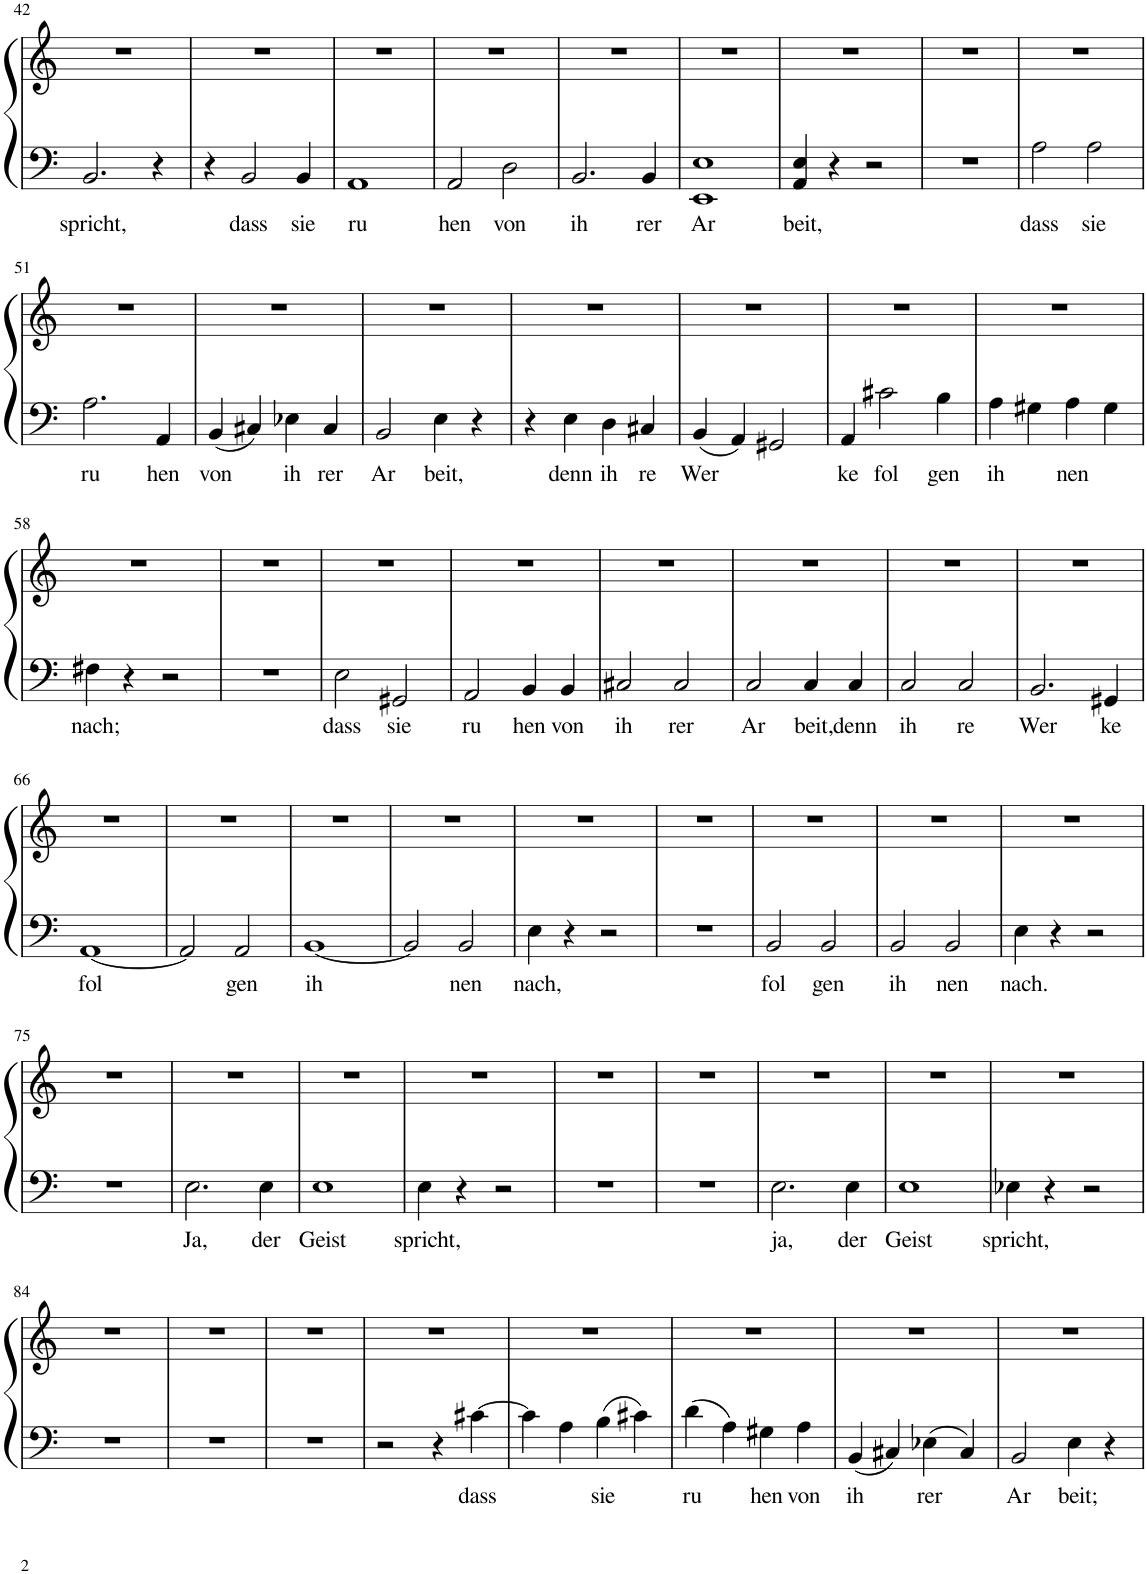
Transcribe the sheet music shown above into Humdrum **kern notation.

**kern	**text	**kern
*part1	*part1	*part1
*staff2	*staff2	*staff1
*I"Piano	*	*
*I'Pno.	*	*
!!LO:PB:g=z
*clefF4	*	*clefG2
*k[]	*	*k[]
*M4/4	*	*M4/4
=42	=42	=42
!	!LO:LY:b	!
2.BB/	spricht,	1r
4r	.	.
=43	=43	=43
4r	.	1r
!	!LO:LY:b	!
2BB/	dass	.
!	!LO:LY:b	!
4BB/	sie	.
=44	=44	=44
!	!LO:LY:b	!
1AA	ru	1r
=45	=45	=45
!	!LO:LY:b	!
2AA/	hen	1r
!	!LO:LY:b	!
2D\	von	.
=46	=46	=46
!	!LO:LY:b	!
2.BB/	ih	1r
!	!LO:LY:b	!
4BB/	rer	.
=47	=47	=47
!	!LO:LY:b	!
1EE 1E	Ar	1r
=48	=48	=48
!	!LO:LY:b	!
4AA/ 4E/	beit,	1r
4r	.	.
2r	.	.
=49	=49	=49
1r	.	1r
=50	=50	=50
!	!LO:LY:b	!
2A\	dass	1r
!	!LO:LY:b	!
2A\	sie	.
!!LO:LB:g=z
=51	=51	=51
!	!LO:LY:b	!
2.A\	ru	1r
!	!LO:LY:b	!
4AA/	hen	.
=52	=52	=52
!	!LO:LY:b	!
4BB/	von	1r
4C#X/	.	.
!	!LO:LY:b	!
4E-X\	ih	.
!	!LO:LY:b	!
4C#/	rer	.
=53	=53	=53
!	!LO:LY:b	!
2BB/	Ar	1r
!	!LO:LY:b	!
4E\	beit,	.
4r	.	.
=54	=54	=54
4r	.	1r
!	!LO:LY:b	!
4E\	denn	.
!	!LO:LY:b	!
4D\	ih	.
!	!LO:LY:b	!
4C#X/	re	.
=55	=55	=55
!	!LO:LY:b	!
4BB/	Wer	1r
4AA/	.	.
2GG#X/	.	.
=56	=56	=56
!	!LO:LY:b	!
4AA/	ke	1r
!	!LO:LY:b	!
2c#X\	fol	.
!	!LO:LY:b	!
4B\	gen	.
=57	=57	=57
!	!LO:LY:b	!
4A\	ih	1r
4G#X\	.	.
!	!LO:LY:b	!
4A\	nen	.
4G#\	.	.
!!LO:LB:g=z
=58	=58	=58
!	!LO:LY:b	!
4F#X\	nach;	1r
4r	.	.
2r	.	.
=59	=59	=59
1r	.	1r
=60	=60	=60
!	!LO:LY:b	!
2E\	dass	1r
!	!LO:LY:b	!
2GG#X/	sie	.
=61	=61	=61
!	!LO:LY:b	!
2AA/	ru	1r
!	!LO:LY:b	!
4BB/	hen	.
!	!LO:LY:b	!
4BB/	von	.
=62	=62	=62
!	!LO:LY:b	!
2C#X/	ih	1r
!	!LO:LY:b	!
2C#/	rer	.
=63	=63	=63
!	!LO:LY:b	!
2C/	Ar	1r
!	!LO:LY:b	!
4C/	beit,	.
!	!LO:LY:b	!
4C/	denn	.
=64	=64	=64
!	!LO:LY:b	!
2C/	ih	1r
!	!LO:LY:b	!
2C/	re	.
=65	=65	=65
!	!LO:LY:b	!
2.BB/	Wer	1r
!	!LO:LY:b	!
4GG#X/	ke	.
!!LO:LB:g=z
=66	=66	=66
!	!LO:LY:b	!
[1AA	fol	1r
=67	=67	=67
2AA/]	.	1r
!	!LO:LY:b	!
2AA/	gen	.
=68	=68	=68
!	!LO:LY:b	!
[1BB	ih	1r
=69	=69	=69
2BB/]	.	1r
!	!LO:LY:b	!
2BB/	nen	.
=70	=70	=70
!	!LO:LY:b	!
4E\	nach,	1r
4r	.	.
2r	.	.
=71	=71	=71
1r	.	1r
=72	=72	=72
!	!LO:LY:b	!
2BB/	fol	1r
!	!LO:LY:b	!
2BB/	gen	.
=73	=73	=73
!	!LO:LY:b	!
2BB/	ih	1r
!	!LO:LY:b	!
2BB/	nen	.
=74	=74	=74
!	!LO:LY:b	!
4E\	nach.	1r
4r	.	.
2r	.	.
!!LO:LB:g=z
=75	=75	=75
1r	.	1r
=76	=76	=76
!	!LO:LY:b	!
2.E\	Ja,	1r
!	!LO:LY:b	!
4E\	der	.
=77	=77	=77
!	!LO:LY:b	!
1E	Geist	1r
=78	=78	=78
!	!LO:LY:b	!
4E\	spricht,	1r
4r	.	.
2r	.	.
=79	=79	=79
1r	.	1r
=80	=80	=80
1r	.	1r
=81	=81	=81
!	!LO:LY:b	!
2.E\	ja,	1r
!	!LO:LY:b	!
4E\	der	.
=82	=82	=82
!	!LO:LY:b	!
1E	Geist	1r
=83	=83	=83
!	!LO:LY:b	!
4E-X\	spricht,	1r
4r	.	.
2r	.	.
!!LO:LB:g=z
=84	=84	=84
1r	.	1r
=85	=85	=85
1r	.	1r
=86	=86	=86
1r	.	1r
=87	=87	=87
2r	.	1r
4r	.	.
!	!LO:LY:b	!
[4c#X\	dass	.
=88	=88	=88
4c#\]	.	1r
4A\	.	.
!	!LO:LY:b	!
4B\	sie	.
4c#X\	.	.
=89	=89	=89
!	!LO:LY:b	!
4d\	ru	1r
4A\	.	.
!	!LO:LY:b	!
4G#X\	hen	.
!	!LO:LY:b	!
4A\	von	.
=90	=90	=90
!	!LO:LY:b	!
4BB/	ih	1r
4C#X/	.	.
!	!LO:LY:b	!
4E-X\	rer	.
4C#/	.	.
=91	=91	=91
!	!LO:LY:b	!
2BB/	Ar	1r
!	!LO:LY:b	!
4E\	beit;	.
4r	.	.
=	=	=
*-	*-	*-
